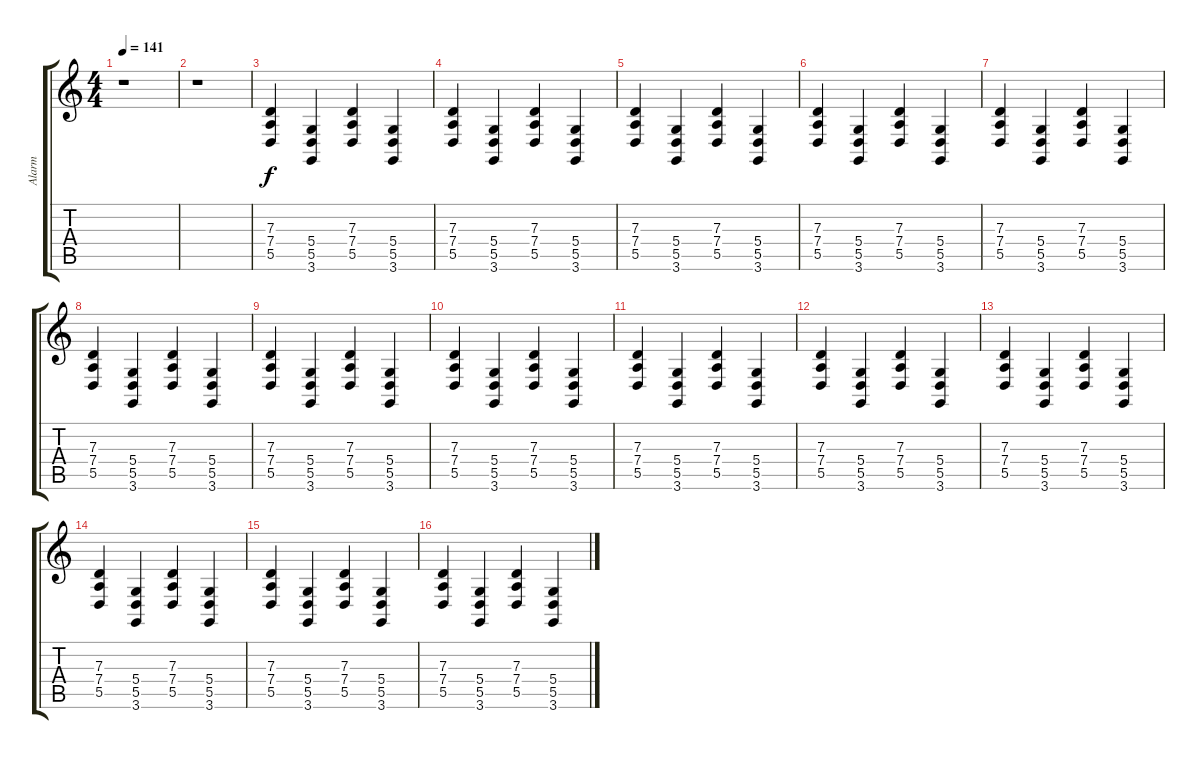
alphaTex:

\track ("Alarm" "Alarm") {instrument telephonering}
\staff {score tabs}
\tuning (E4 B3 G3 D3 A2 E2) {hide}
\ts (4 4)
\tempo 141
\clef g2
\ks c
r.1{dy f} |
r.1 |
(7.3 7.4 5.5).4 (5.4 5.5 3.6).4 (7.3 7.4 5.5).4 (5.4 5.5 3.6).4 |
(7.3 7.4 5.5).4 (5.4 5.5 3.6).4 (7.3 7.4 5.5).4 (5.4 5.5 3.6).4 |
(7.3 7.4 5.5).4 (5.4 5.5 3.6).4 (7.3 7.4 5.5).4 (5.4 5.5 3.6).4 |
(7.3 7.4 5.5).4 (5.4 5.5 3.6).4 (7.3 7.4 5.5).4 (5.4 5.5 3.6).4 |
(7.3 7.4 5.5).4 (5.4 5.5 3.6).4 (7.3 7.4 5.5).4 (5.4 5.5 3.6).4 |
(7.3 7.4 5.5).4 (5.4 5.5 3.6).4 (7.3 7.4 5.5).4 (5.4 5.5 3.6).4 |
(7.3 7.4 5.5).4 (5.4 5.5 3.6).4 (7.3 7.4 5.5).4 (5.4 5.5 3.6).4 |
(7.3 7.4 5.5).4 (5.4 5.5 3.6).4 (7.3 7.4 5.5).4 (5.4 5.5 3.6).4 |
(7.3 7.4 5.5).4 (5.4 5.5 3.6).4 (7.3 7.4 5.5).4 (5.4 5.5 3.6).4 |
(7.3 7.4 5.5).4 (5.4 5.5 3.6).4 (7.3 7.4 5.5).4 (5.4 5.5 3.6).4 |
(7.3 7.4 5.5).4 (5.4 5.5 3.6).4 (7.3 7.4 5.5).4 (5.4 5.5 3.6).4 |
(7.3 7.4 5.5).4 (5.4 5.5 3.6).4 (7.3 7.4 5.5).4 (5.4 5.5 3.6).4 |
(7.3 7.4 5.5).4 (5.4 5.5 3.6).4 (7.3 7.4 5.5).4 (5.4 5.5 3.6).4 |
(7.3 7.4 5.5).4 (5.4 5.5 3.6).4 (7.3 7.4 5.5).4 (5.4 5.5 3.6).4
